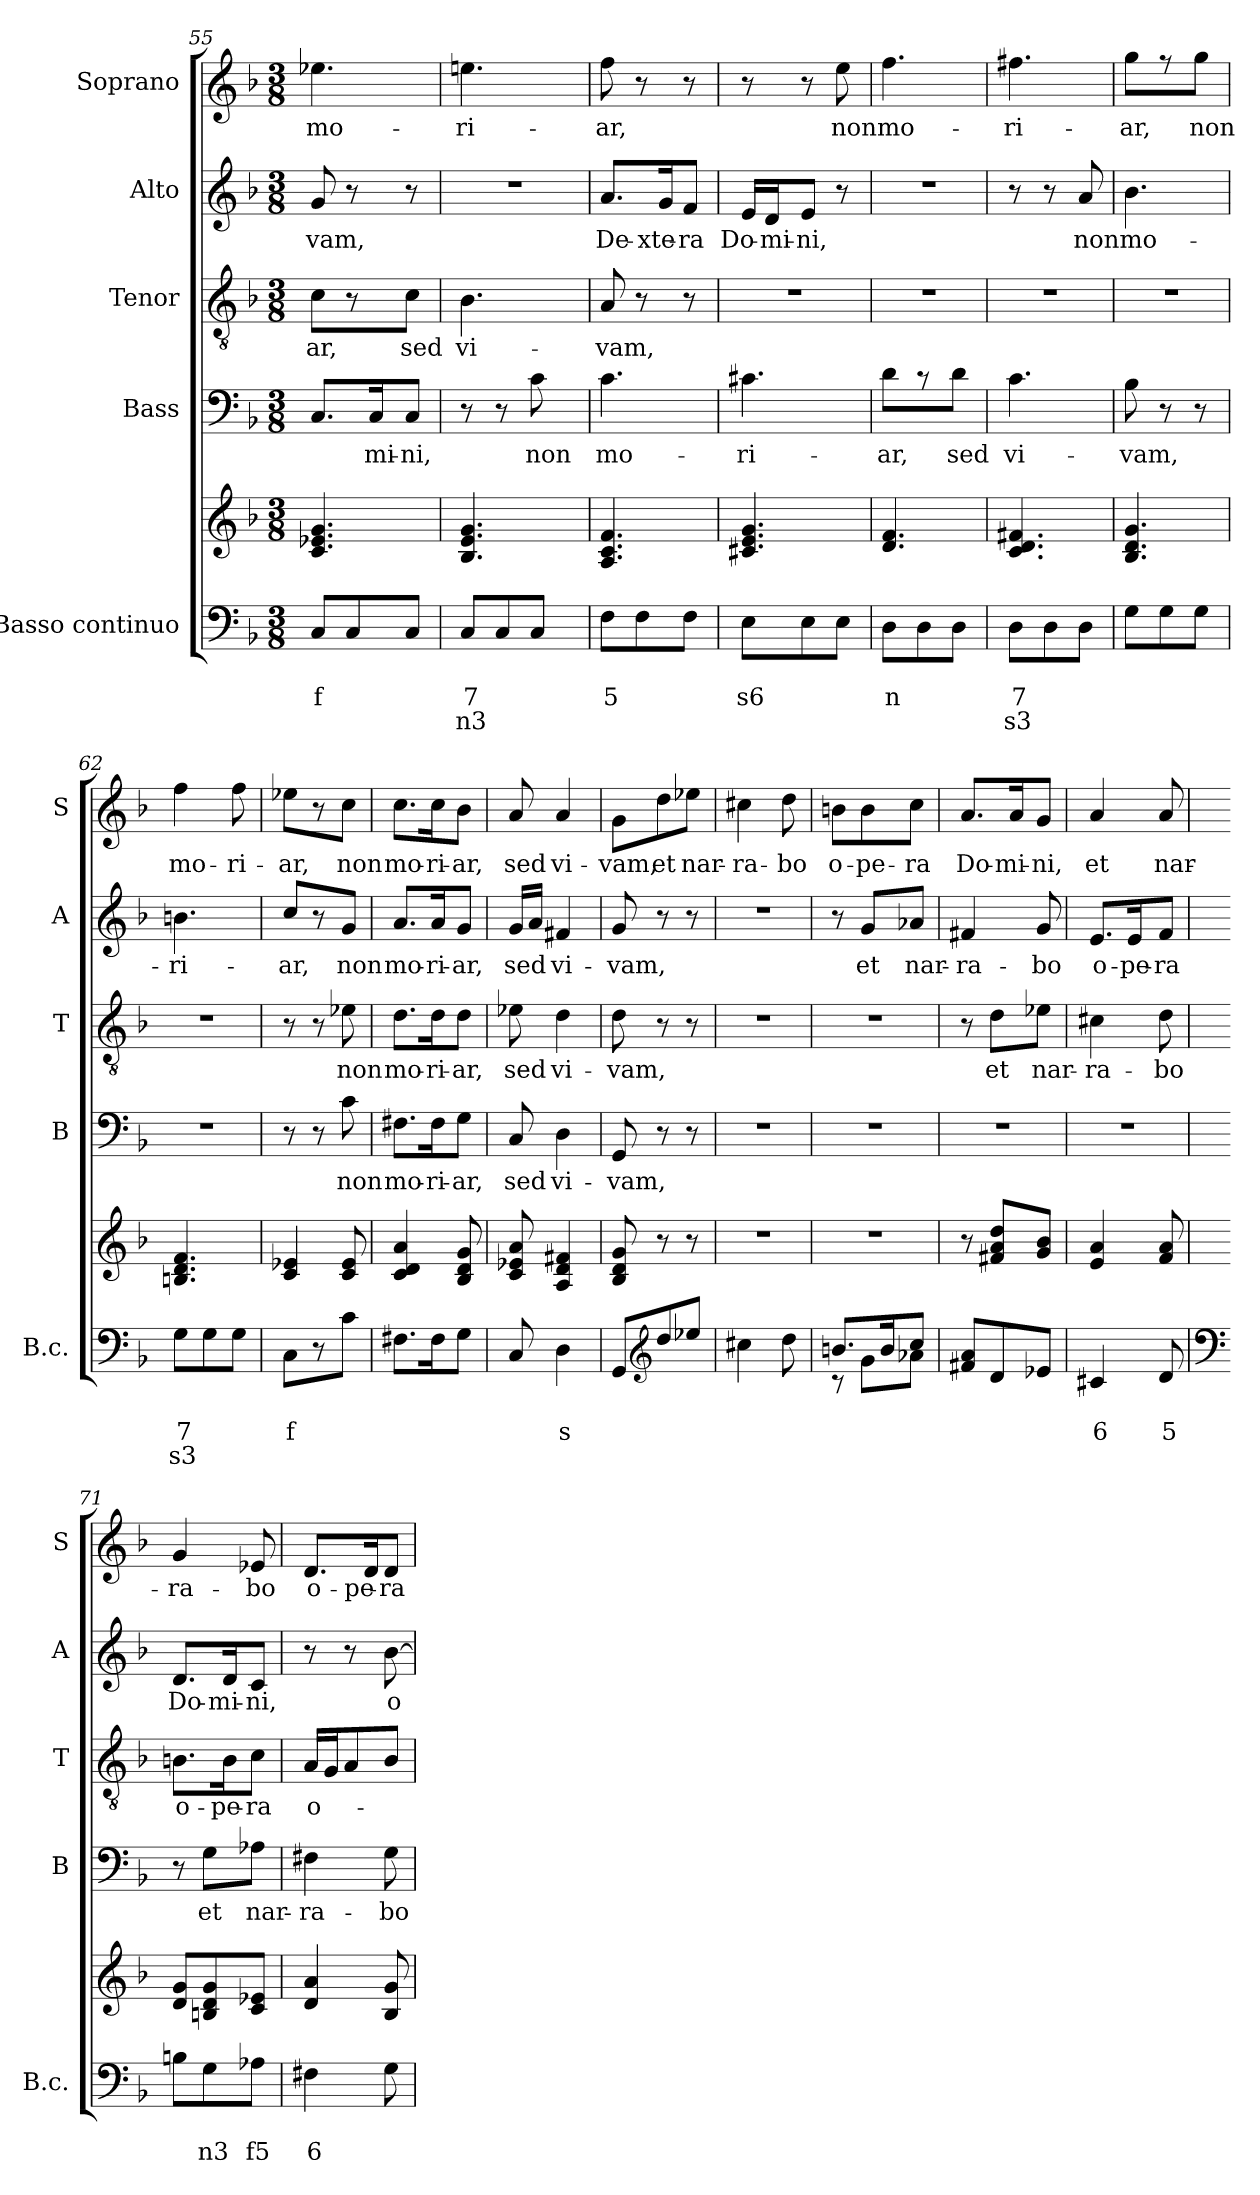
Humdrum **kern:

**kern	**text	**text	**text	**kern	**kern	**text	**kern	**text	**kern	**text	**kern	**text
*part5	*part5	*part5	*part5	*part5	*part4	*part4	*part3	*part3	*part2	*part2	*part1	*part1
*staff6	*staff6	*staff6	*staff6	*staff5	*staff4	*staff4	*staff3	*staff3	*staff2	*staff2	*staff1	*staff1
*I"Basso continuo	*	*	*	*	*I"Bass	*	*I"Tenor	*	*I"Alto	*	*I"Soprano	*
*I'B.c.	*	*	*	*	*I'B	*	*I'T	*	*I'A	*	*I'S	*
*clefF4	*	*	*	*clefG2	*clefF4	*	*clefGv2	*	*clefG2	*	*clefG2	*
*k[b-]	*	*	*	*k[b-]	*k[b-]	*	*k[b-]	*	*k[b-]	*	*k[b-]	*
*d:	*	*	*	*d:	*d:	*	*d:	*	*d:	*	*d:	*
*M3/8	*	*	*	*M3/8	*M3/8	*	*M3/8	*	*M3/8	*	*M3/8	*
=55	=55	=55	=55	=55	=55	=55	=55	=55	=55	=55	=55	=55
8C/L	.	f	.	4.c!/ 4.e-X!/ 4.g!/	8.C/L	.	8c\L	-ar,	8g/	-vam,	4.ee-X\	mo-
8C/	.	.	.	.	.	.	8r	.	8r	.	.	.
.	.	.	.	.	16C/k	-mi-	.	.	.	.	.	.
8C/J	.	.	.	.	8C/J	-ni,	8c\J	sed	8r	.	.	.
=56	=56	=56	=56	=56	=56	=56	=56	=56	=56	=56	=56	=56
8C/L	.	7	n3	4.B-!/ 4.e!/ 4.g!/	8r	.	4.B-\	vi-	4.r	.	4.een\	-ri-
8C/	.	.	.	.	8r	.	.	.	.	.	.	.
8C/J	.	.	.	.	8c\	non	.	.	.	.	.	.
=57	=57	=57	=57	=57	=57	=57	=57	=57	=57	=57	=57	=57
8F\L	.	5	.	4.A!/ 4.c!/ 4.f!/	4.c\	mo-	8A/	-vam,	8.a/L	De-	8ff\	-ar,
8F\	.	.	.	.	.	.	8r	.	.	.	8r	.
.	.	.	.	.	.	.	.	.	16g/k	-xte-	.	.
8F\J	.	.	.	.	.	.	8r	.	8f/J	-ra	8r	.
=58	=58	=58	=58	=58	=58	=58	=58	=58	=58	=58	=58	=58
8E\L	.	s6	.	4.c#X!/ 4.e!/ 4.g!/	4.c#X\	-ri-	4.r	.	16e/LL	Do-	8r	.
.	.	.	.	.	.	.	.	.	16d/J	-mi-	.	.
8E\	.	.	.	.	.	.	.	.	8e/J	-ni,	8r	.
8E\J	.	.	.	.	.	.	.	.	8r	.	8ee\	non
!!LO:LB:g=z
=59	=59	=59	=59	=59	=59	=59	=59	=59	=59	=59	=59	=59
8D\L	.	n	.	4.d!/ 4.f!/	8d\L	-ar,	4.r	.	4.r	.	4.ff\	mo-
8D\	.	.	.	.	8r	.	.	.	.	.	.	.
8D\J	.	.	.	.	8d\J	sed	.	.	.	.	.	.
=60	=60	=60	=60	=60	=60	=60	=60	=60	=60	=60	=60	=60
8D\L	.	7	s3	4.c!/ 4.d!/ 4.f#X!/	4.c\	vi-	4.r	.	8r	.	4.ff#X\	-ri-
8D\	.	.	.	.	.	.	.	.	8r	.	.	.
8D\J	.	.	.	.	.	.	.	.	8a/	non	.	.
=61	=61	=61	=61	=61	=61	=61	=61	=61	=61	=61	=61	=61
8G\L	.	.	.	4.B-!/ 4.d!/ 4.g!/	8B-\	-vam,	4.r	.	4.b-\	mo-	8gg\L	-ar,
8G\	.	.	.	.	8r	.	.	.	.	.	8r	.
8G\J	.	.	.	.	8r	.	.	.	.	.	8gg\J	non
=62	=62	=62	=62	=62	=62	=62	=62	=62	=62	=62	=62	=62
8G\L	.	7	s3	4.Bn!/ 4.d!/ 4.f!/	4.r	.	4.r	.	4.bn\	-ri-	4ff\	mo-
8G\	.	.	.	.	.	.	.	.	.	.	.	.
8G\J	.	.	.	.	.	.	.	.	.	.	8ff\	-ri-
=63	=63	=63	=63	=63	=63	=63	=63	=63	=63	=63	=63	=63
8C\L	.	f	.	4c!/ 4e-X!/	8r	.	8r	.	8cc/L	-ar,	8ee-X\L	-ar,
8r	.	.	.	.	8r	.	8r	.	8r	.	8r	.
8c\J	.	.	.	8c!/ 8e-!/	8c\	non	8e-X\	non	8g/J	non	8cc\J	non
=64	=64	=64	=64	=64	=64	=64	=64	=64	=64	=64	=64	=64
8.F#X\L	.	.	.	4c!/ 4d!/ 4a!/	8.F#X\L	mo-	8.d\L	mo-	8.a/L	mo-	8.cc\L	mo-
16F#\k	.	.	.	.	16F#\k	-ri-	16d\k	-ri-	16a/k	-ri-	16cc\k	-ri-
8G\J	.	.	.	8B-!/ 8d!/ 8g!/	8G\J	-ar,	8d\J	-ar,	8g/J	-ar,	8b-\J	-ar,
=65	=65	=65	=65	=65	=65	=65	=65	=65	=65	=65	=65	=65
8C/	.	.	.	8c!/ 8e-X!/ 8a!/	8C/	sed	8e-X\	sed	16g/LL	sed	8a/	sed
.	.	.	.	.	.	.	.	.	16a/JJ	.	.	.
4D\	.	s	.	4A!/ 4d!/ 4f#X!/	4D\	vi-	4d\	vi-	4f#X/	vi-	4a/	vi-
=66	=66	=66	=66	=66	=66	=66	=66	=66	=66	=66	=66	=66
8GG/L	.	.	.	8B-!/ 8d!/ 8g!/	8GG/	-vam,	8d\	-vam,	8g/	-vam,	8g\L	-vam,
*clefG2	*	*	*	*	*	*	*	*	*	*	*	*
8dd/	.	.	.	8r	8r	.	8r	.	8r	.	8dd\	et
8ee-X/J	.	.	.	8r	8r	.	8r	.	8r	.	8ee-X\J	nar-
=67	=67	=67	=67	=67	=67	=67	=67	=67	=67	=67	=67	=67
4cc#X\	.	.	.	4.r	4.r	.	4.r	.	4.r	.	4cc#X\	-ra-
8dd\	.	.	.	.	.	.	.	.	.	.	8dd\	-bo
=68	=68	=68	=68	=68	=68	=68	=68	=68	=68	=68	=68	=68
*^	*	*	*	*	*	*	*	*	*	*	*	*
8.bn/L	8rc	.	.	.	4.r	4.r	.	4.r	.	8r	.	8bn\L	o-
.	8g\L	.	.	.	.	.	.	.	.	8g/L	et	8b\	-pe-
16b/k	.	.	.	.	.	.	.	.	.	.	.	.	.
8cc/J	8a-X\J	.	.	.	.	.	.	.	.	8a-X/J	nar-	8cc\J	-ra
*v	*v	*	*	*	*	*	*	*	*	*	*	*	*
=69	=69	=69	=69	=69	=69	=69	=69	=69	=69	=69	=69	=69
8f#X/ 8a/L	.	.	.	8r	4.r	.	8r	.	4f#X/	-ra-	8.a/L	Do-
8d/	.	.	.	8f#X!/ 8a!/ 8dd!/L	.	.	8d\L	et	.	.	.	.
.	.	.	.	.	.	.	.	.	.	.	16a/k	-mi-
8e-X/J	.	.	.	8g!/ 8b-!/J	.	.	8e-X\J	nar-	8g/	-bo	8g/J	-ni,
=70	=70	=70	=70	=70	=70	=70	=70	=70	=70	=70	=70	=70
4c#X/	.	6	.	4e!/ 4a!/	4.r	.	4c#X\	-ra-	8.e/L	o-	4a/	et
.	.	.	.	.	.	.	.	.	16e/k	-pe-	.	.
8d/	.	5	.	8f!/ 8a!/	.	.	8d\	-bo	8f/J	-ra	8a/	nar-
!!LO:PB:g=z
=71	=71	=71	=71	=71	=71	=71	=71	=71	=71	=71	=71	=71
*clefF4	*	*	*	*	*	*	*	*	*	*	*	*
8Bn\L	.	.	.	8d!/ 8g!/L	8r	.	8.Bn\L	o-	8.d/L	Do-	4g/	-ra-
8G\	.	n3	.	8Bn!/ 8d!/ 8g!/	8G\L	et	.	.	.	.	.	.
.	.	.	.	.	.	.	16B\k	-pe-	16d/k	-mi-	.	.
8A-X\J	.	f5	.	8c!/ 8e-X!/J	8A-X\J	nar-	8c\J	-ra	8c/J	-ni,	8e-X/	-bo
=72	=72	=72	=72	=72	=72	=72	=72	=72	=72	=72	=72	=72
4F#X\	.	6	.	4d!/ 4a!/	4F#X\	-ra-	16A/LL	o-	8r	.	8.d/L	o-
.	.	.	.	.	.	.	16G/J	.	.	.	.	.
.	.	.	.	.	.	.	8A/	.	8r	.	.	.
.	.	.	.	.	.	.	.	.	.	.	16d/k	-pe-
8G\	.	.	.	8B-!/ 8g!/	8G\	-bo	8B-/J	.	[8b-\	o-	8d/J	-ra
=	=	=	=	=	=	=	=	=	=	=	=	=
*-	*-	*-	*-	*-	*-	*-	*-	*-	*-	*-	*-	*-
